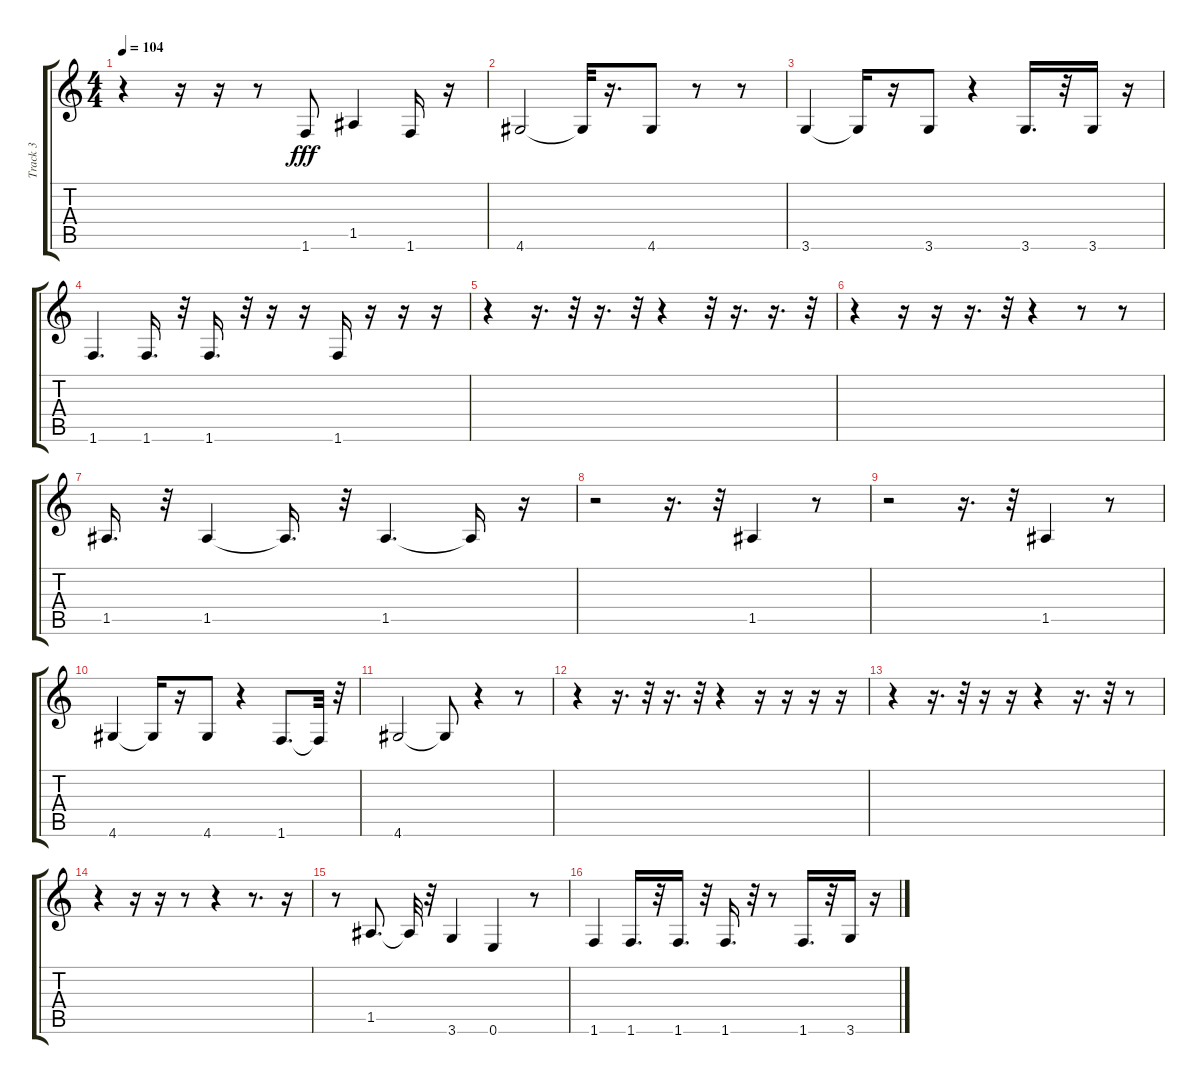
\track ("Track 3" "Track 3") {solo instrument electricbassfinger}
\staff {score tabs}
\tuning (E4 B3 G3 D3 A2 E2) {hide}
\ts (4 4)
\tempo 104
\clef g2
\ks c
r.4{dy fff} r.16 r.16 r.8 1.6.8 1.5.4 1.6.16 r.16 |
4.6.2 4.6{t}.32 r.16{d} 4.6.8 r.8 r.8 |
3.6.4 3.6{t}.16 r.16 3.6.8 r.4 3.6.16{d} r.32 3.6.16 r.16 |
1.6.4{d} 1.6.16{d} r.32 1.6.16{d} r.32 r.16 r.16 1.6.16 r.16 r.16 r.16 |
r.4 r.16{d} r.32 r.16{d} r.32 r.4 r.32 r.16{d} r.16{d} r.32 |
r.4 r.16 r.16 r.16{d} r.32 r.4 r.8 r.8 |
1.5.16{d} r.32 1.5.4 1.5{t}.16{d} r.32 1.5.4{d} 1.5{t}.16 r.16 |
r.2 r.16{d} r.32 1.5.4 r.8 |
r.2 r.16{d} r.32 1.5.4 r.8 |
4.6.4 4.6{t}.16 r.16 4.6.8 r.4 1.6.8{d} 1.6{t}.32 r.32 |
4.6.2 4.6{t}.8 r.4 r.8 |
r.4 r.16{d} r.32 r.16{d} r.32 r.4 r.16 r.16 r.16 r.16 |
r.4 r.16{d} r.32 r.16 r.16 r.4 r.16{d} r.32 r.8 |
r.4 r.16 r.16 r.8 r.4 r.8{d} r.16 |
r.8 1.5.8{d} 1.5{t}.32 r.32 3.6.4 0.6.4 r.8 |
1.6.4 1.6.16{d} r.32 1.6.16{d} r.32 1.6.16{d} r.32 r.8 1.6.16{d} r.32 3.6.16 r.16
